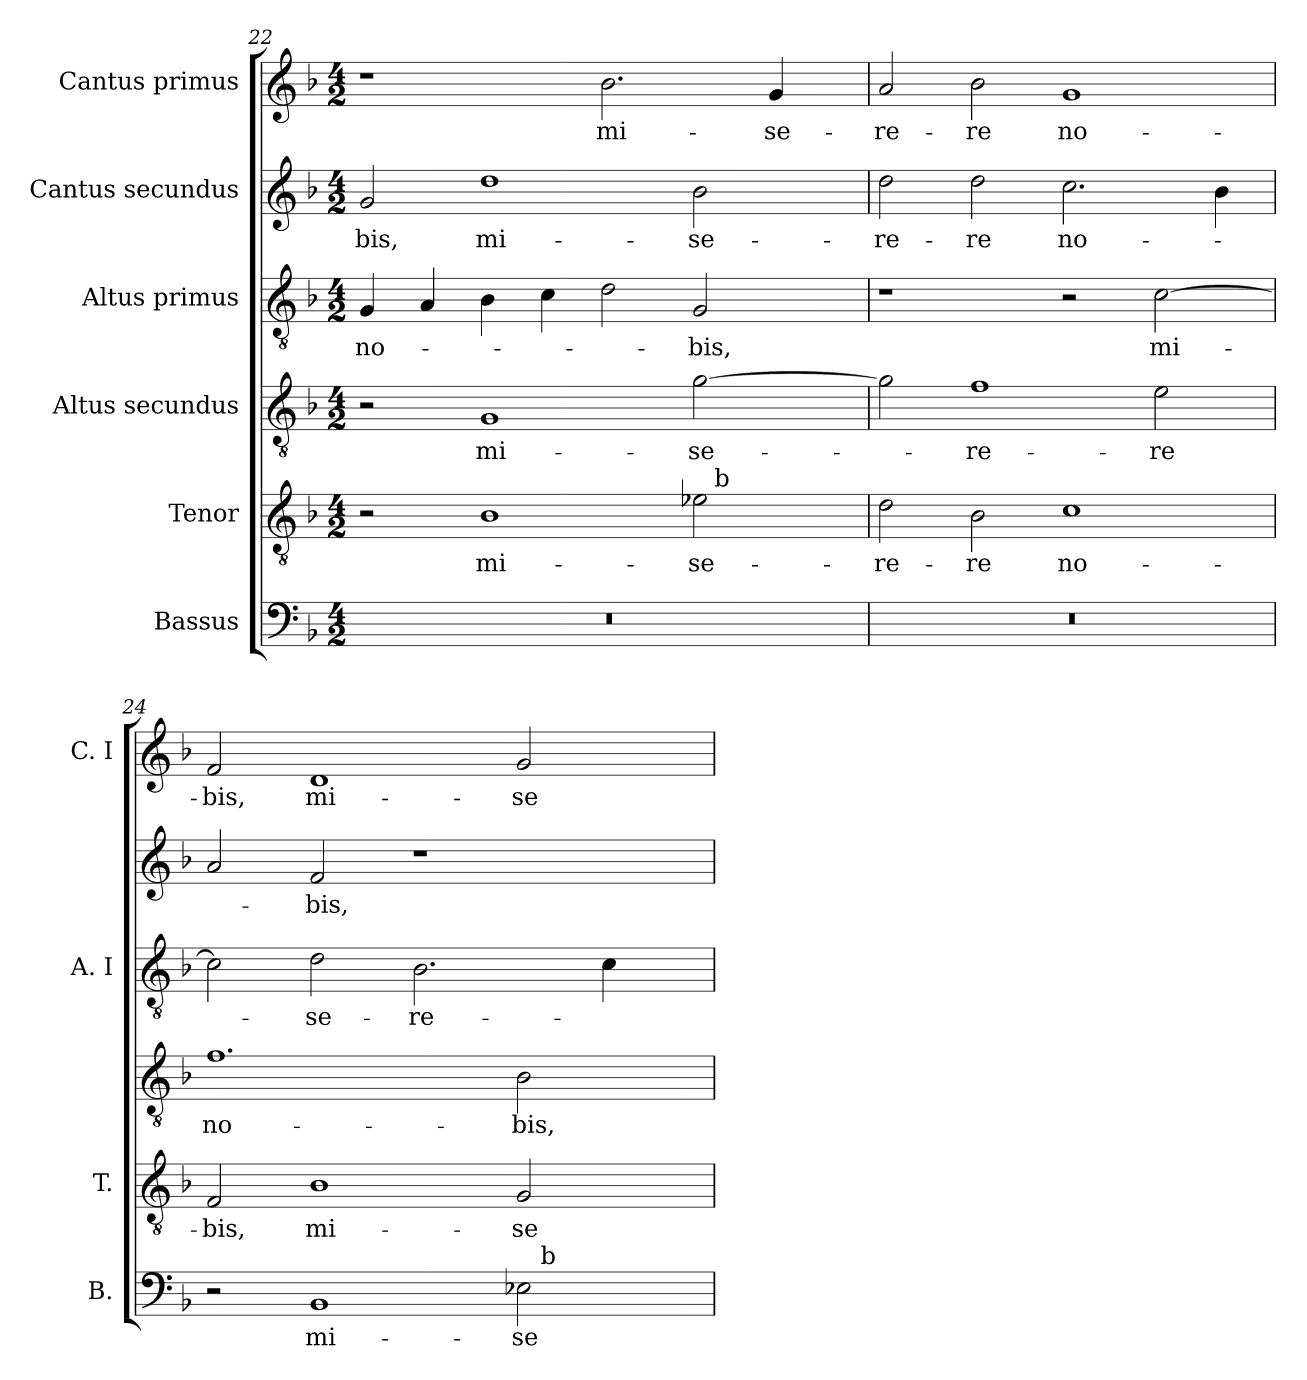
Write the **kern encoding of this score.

**kern	**text	**kern	**text	**kern	**text	**kern	**text	**kern	**text	**kern	**text
*part6	*part6	*part5	*part5	*part4	*part4	*part3	*part3	*part2	*part2	*part1	*part1
*staff6	*staff6	*staff5	*staff5	*staff4	*staff4	*staff3	*staff3	*staff2	*staff2	*staff1	*staff1
*I"Bassus	*	*I"Tenor	*	*I"Altus secundus	*	*I"Altus primus	*	*I"Cantus secundus	*	*I"Cantus primus	*
*I'B.	*	*I'T.	*	*	*	*I'A. I	*	*	*	*I'C. I	*
!!LO:LB:g=z
*clefF4	*	*clefGv2	*	*clefGv2	*	*clefGv2	*	*clefG2	*	*clefG2	*
*	*	*ITrd7c12	*	*ITrd7c12	*	*ITrd7c12	*	*	*	*	*
*k[b-]	*	*k[b-]	*	*k[b-]	*	*k[b-]	*	*k[b-]	*	*k[b-]	*
*d:	*	*d:	*	*d:	*	*d:	*	*d:	*	*d:	*
*M4/2	*	*M4/2	*	*M4/2	*	*M4/2	*	*M4/2	*	*M4/2	*
=22	=22	=22	=22	=22	=22	=22	=22	=22	=22	=22	=22
!LO:N:vis=1	!	!	!	!	!	!	!	!	!	!	!
!	!	!	!	!	!	!	!LO:LY:b:color=#000000	!	!	!	!
!	!	!	!	!	!	!	!	!	!LO:LY:b:color=#000000	!	!
*	*	*^	*	*	*	*	*	*	*	*	*
0r	.	2r	1ryy	.	2r	.	4GGi/	no-	2gi/	-bis,	1r	.
.	.	.	.	.	.	.	4AAi/	.	.	.	.	.
!	!	!	!	!LO:LY:b:color=#000000	!	!	!	!	!	!	!	!
!	!	!	!	!	!	!LO:LY:b:color=#000000	!	!	!	!	!	!
!	!	!	!	!	!	!	!	!	!	!LO:LY:b:color=#000000	!	!
.	.	1BB-i	.	mi-	1GGi	mi-	4BB-i\	.	1ddi	mi-	.	.
.	.	.	.	.	.	.	4Ci\	.	.	.	.	.
!	!	!	!	!	!	!	!	!	!	!	!	!LO:LY:b:color=#000000
.	.	.	2ryy	.	.	.	2Di\	.	.	.	2.b-i\	mi-
!	!	!	!	!LO:LY:b:color=#000000	!	!	!	!	!	!	!	!
!	!	!	!	!	!	!LO:LY:b:color=#000000	!	!	!	!	!	!
!	!	!	!	!	!	!	!	!LO:LY:b:color=#000000	!	!	!	!
!	!	!	!	!	!	!	!	!	!	!LO:LY:b:color=#000000	!	!
.	.	2E-i\	32ryy	-se-	[2Gi\	-se-	2GGi/	-bis,	2b-i\	-se-	.	.
.	.	.	256ryy	.	.	.	.	.	.	.	.	.
!	!	!	!LO:TX:a:t=b	!	!	!	!	!	!	!	!	!
.	.	.	4ryy	.	.	.	.	.	.	.	.	.
!	!	!	!	!	!	!	!	!	!	!	!	!LO:LY:b:color=#000000
.	.	.	.	.	.	.	.	.	.	.	4gi/	-se-
.	.	.	8ryy	.	.	.	.	.	.	.	.	.
.	.	.	16ryy	.	.	.	.	.	.	.	.	.
.	.	.	64..ryy	.	.	.	.	.	.	.	.	.
=23	=23	=23	=23	=23	=23	=23	=23	=23	=23	=23	=23	=23
!LO:N:vis=1	!	!	!	!	!	!	!	!	!	!	!	!
*	*	*v	*v	*	*	*	*	*	*	*	*	*
*	*	*^	*	*	*	*	*	*	*	*	*
!	!	!	!	!LO:LY:b:color=#000000	!	!	!	!	!	!	!	!
*	*	*v	*v	*	*	*	*	*	*	*	*	*
*	*	*^	*	*	*	*	*	*	*	*	*
!	!	!	!	!	!	!	!	!	!	!LO:LY:b:color=#000000	!	!
*	*	*v	*v	*	*	*	*	*	*	*	*	*
*	*	*^	*	*	*	*	*	*	*	*	*
!	!	!	!	!	!	!	!	!	!	!	!	!LO:LY:b:color=#000000
*	*	*v	*v	*	*	*	*	*	*	*	*	*
0r	.	2Di\	-re-	2Gi\]	.	1r	.	2ddi\	-re-	2ai/	-re-
!	!	!	!LO:LY:b:color=#000000	!	!	!	!	!	!	!	!
!	!	!	!	!	!LO:LY:b:color=#000000	!	!	!	!	!	!
!	!	!	!	!	!	!	!	!	!LO:LY:b:color=#000000	!	!
!	!	!	!	!	!	!	!	!	!	!	!LO:LY:b:color=#000000
.	.	2BB-i\	-re	1Fi	-re-	.	.	2ddi\	-re	2b-i\	-re
!	!	!	!LO:LY:b:color=#000000	!	!	!	!	!	!	!	!
!	!	!	!	!	!	!	!	!	!LO:LY:b:color=#000000	!	!
!	!	!	!	!	!	!	!	!	!	!	!LO:LY:b:color=#000000
.	.	1Ci	no-	.	.	2r	.	2.cci\	no-	1gi	no-
!	!	!	!	!	!LO:LY:b:color=#000000	!	!	!	!	!	!
!	!	!	!	!	!	!	!LO:LY:b:color=#000000	!	!	!	!
.	.	.	.	2Ei\	-re	[2Ci\	mi-	.	.	.	.
.	.	.	.	.	.	.	.	4b-i\	.	.	.
=24	=24	=24	=24	=24	=24	=24	=24	=24	=24	=24	=24
!	!	!	!LO:LY:b:color=#000000	!	!	!	!	!	!	!	!
!	!	!	!	!	!LO:LY:b:color=#000000	!	!	!	!	!	!
!	!	!	!	!	!	!	!	!	!	!	!LO:LY:b:color=#000000
*^	*	*	*	*	*	*	*	*	*	*	*
2r	1ryy	.	2FFi/	-bis,	1.Fi	no-	2Ci\]	.	2ai/	.	2fi/	-bis,
!	!	!LO:LY:b:color=#000000	!	!	!	!	!	!	!	!	!	!
!	!	!	!	!LO:LY:b:color=#000000	!	!	!	!	!	!	!	!
!	!	!	!	!	!	!	!	!LO:LY:b:color=#000000	!	!	!	!
!	!	!	!	!	!	!	!	!	!	!LO:LY:b:color=#000000	!	!
!	!	!	!	!	!	!	!	!	!	!	!	!LO:LY:b:color=#000000
1BB-i	.	mi-	1BB-i	mi-	.	.	2Di\	-se-	2fi/	-bis,	1di	mi-
!	!	!	!	!	!	!	!	!LO:LY:b:color=#000000	!	!	!	!
.	2ryy	.	.	.	.	.	2.BB-i\	-re-	1r	.	.	.
!	!	!LO:LY:b:color=#000000	!	!	!	!	!	!	!	!	!	!
!	!	!	!	!LO:LY:b:color=#000000	!	!	!	!	!	!	!	!
!	!	!	!	!	!	!LO:LY:b:color=#000000	!	!	!	!	!	!
!	!	!	!	!	!	!	!	!	!	!	!	!LO:LY:b:color=#000000
2E-i\	32ryy	-se-	2GGi/	-se-	2BB-i\	-bis,	.	.	.	.	2gi/	-se-
.	256ryy	.	.	.	.	.	.	.	.	.	.	.
!	!LO:TX:a:t=b	!	!	!	!	!	!	!	!	!	!	!
.	4ryy	.	.	.	.	.	.	.	.	.	.	.
.	.	.	.	.	.	.	4Ci\	.	.	.	.	.
.	8ryy	.	.	.	.	.	.	.	.	.	.	.
.	16ryy	.	.	.	.	.	.	.	.	.	.	.
.	64..ryy	.	.	.	.	.	.	.	.	.	.	.
*v	*v	*	*	*	*	*	*	*	*	*	*	*
=	=	=	=	=	=	=	=	=	=	=	=
*-	*-	*-	*-	*-	*-	*-	*-	*-	*-	*-	*-
